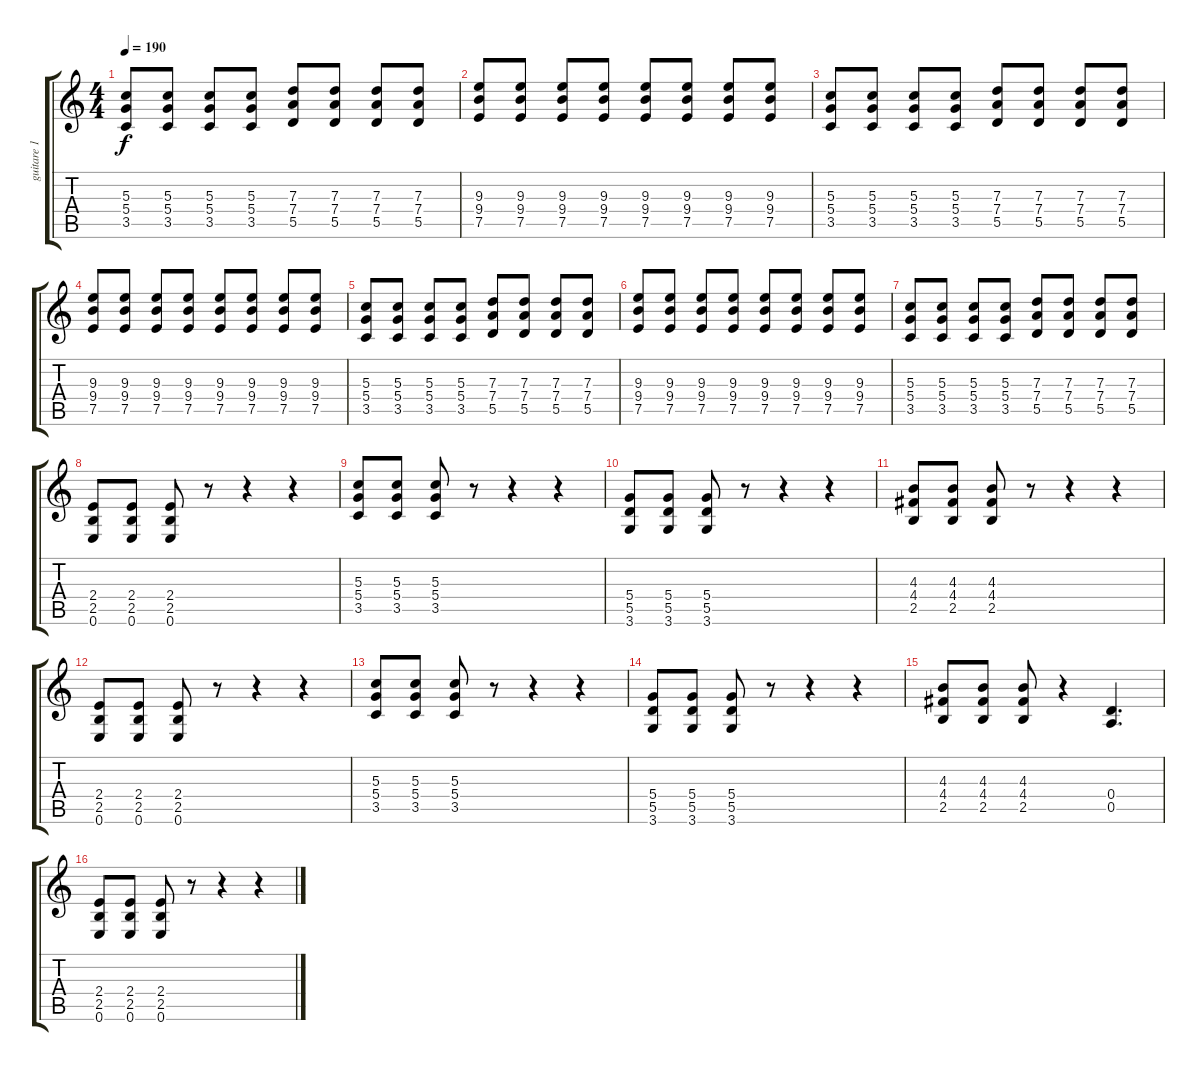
\track ("guitare 1" "guitare 1") {instrument distortionguitar}
\staff {score tabs}
\tuning (E4 B3 G3 D3 A2 E2) {hide}
\ts (4 4)
\tempo 190
\clef g2
\ks c
(5.3 5.4 3.5).8{dy f} (5.3 5.4 3.5).8 (5.3 5.4 3.5).8 (5.3 5.4 3.5).8 (7.3 7.4 5.5).8 (7.3 7.4 5.5).8 (7.3 7.4 5.5).8 (7.3 7.4 5.5).8 |
(9.3 9.4 7.5).8 (9.3 9.4 7.5).8 (9.3 9.4 7.5).8 (9.3 9.4 7.5).8 (9.3 9.4 7.5).8 (9.3 9.4 7.5).8 (9.3 9.4 7.5).8 (9.3 9.4 7.5).8 |
(5.3 5.4 3.5).8 (5.3 5.4 3.5).8 (5.3 5.4 3.5).8 (5.3 5.4 3.5).8 (7.3 7.4 5.5).8 (7.3 7.4 5.5).8 (7.3 7.4 5.5).8 (7.3 7.4 5.5).8 |
(9.3 9.4 7.5).8 (9.3 9.4 7.5).8 (9.3 9.4 7.5).8 (9.3 9.4 7.5).8 (9.3 9.4 7.5).8 (9.3 9.4 7.5).8 (9.3 9.4 7.5).8 (9.3 9.4 7.5).8 |
(5.3 5.4 3.5).8 (5.3 5.4 3.5).8 (5.3 5.4 3.5).8 (5.3 5.4 3.5).8 (7.3 7.4 5.5).8 (7.3 7.4 5.5).8 (7.3 7.4 5.5).8 (7.3 7.4 5.5).8 |
(9.3 9.4 7.5).8 (9.3 9.4 7.5).8 (9.3 9.4 7.5).8 (9.3 9.4 7.5).8 (9.3 9.4 7.5).8 (9.3 9.4 7.5).8 (9.3 9.4 7.5).8 (9.3 9.4 7.5).8 |
(5.3 5.4 3.5).8 (5.3 5.4 3.5).8 (5.3 5.4 3.5).8 (5.3 5.4 3.5).8 (7.3 7.4 5.5).8 (7.3 7.4 5.5).8 (7.3 7.4 5.5).8 (7.3 7.4 5.5).8 |
(2.4 2.5 0.6).8 (2.4 2.5 0.6).8 (2.4 2.5 0.6).8 r.8 r.4 r.4 |
(5.3 5.4 3.5).8 (5.3 5.4 3.5).8 (5.3 5.4 3.5).8 r.8 r.4 r.4 |
(5.4 5.5 3.6).8 (5.4 5.5 3.6).8 (5.4 5.5 3.6).8 r.8 r.4 r.4 |
(4.3 4.4 2.5).8 (4.3 4.4 2.5).8 (4.3 4.4 2.5).8 r.8 r.4 r.4 |
(2.4 2.5 0.6).8 (2.4 2.5 0.6).8 (2.4 2.5 0.6).8 r.8 r.4 r.4 |
(5.3 5.4 3.5).8 (5.3 5.4 3.5).8 (5.3 5.4 3.5).8 r.8 r.4 r.4 |
(5.4 5.5 3.6).8 (5.4 5.5 3.6).8 (5.4 5.5 3.6).8 r.8 r.4 r.4 |
(4.3 4.4 2.5).8 (4.3 4.4 2.5).8 (4.3 4.4 2.5).8 r.4 (0.4 0.5).4{d} |
(2.4 2.5 0.6).8 (2.4 2.5 0.6).8 (2.4 2.5 0.6).8 r.8 r.4 r.4
